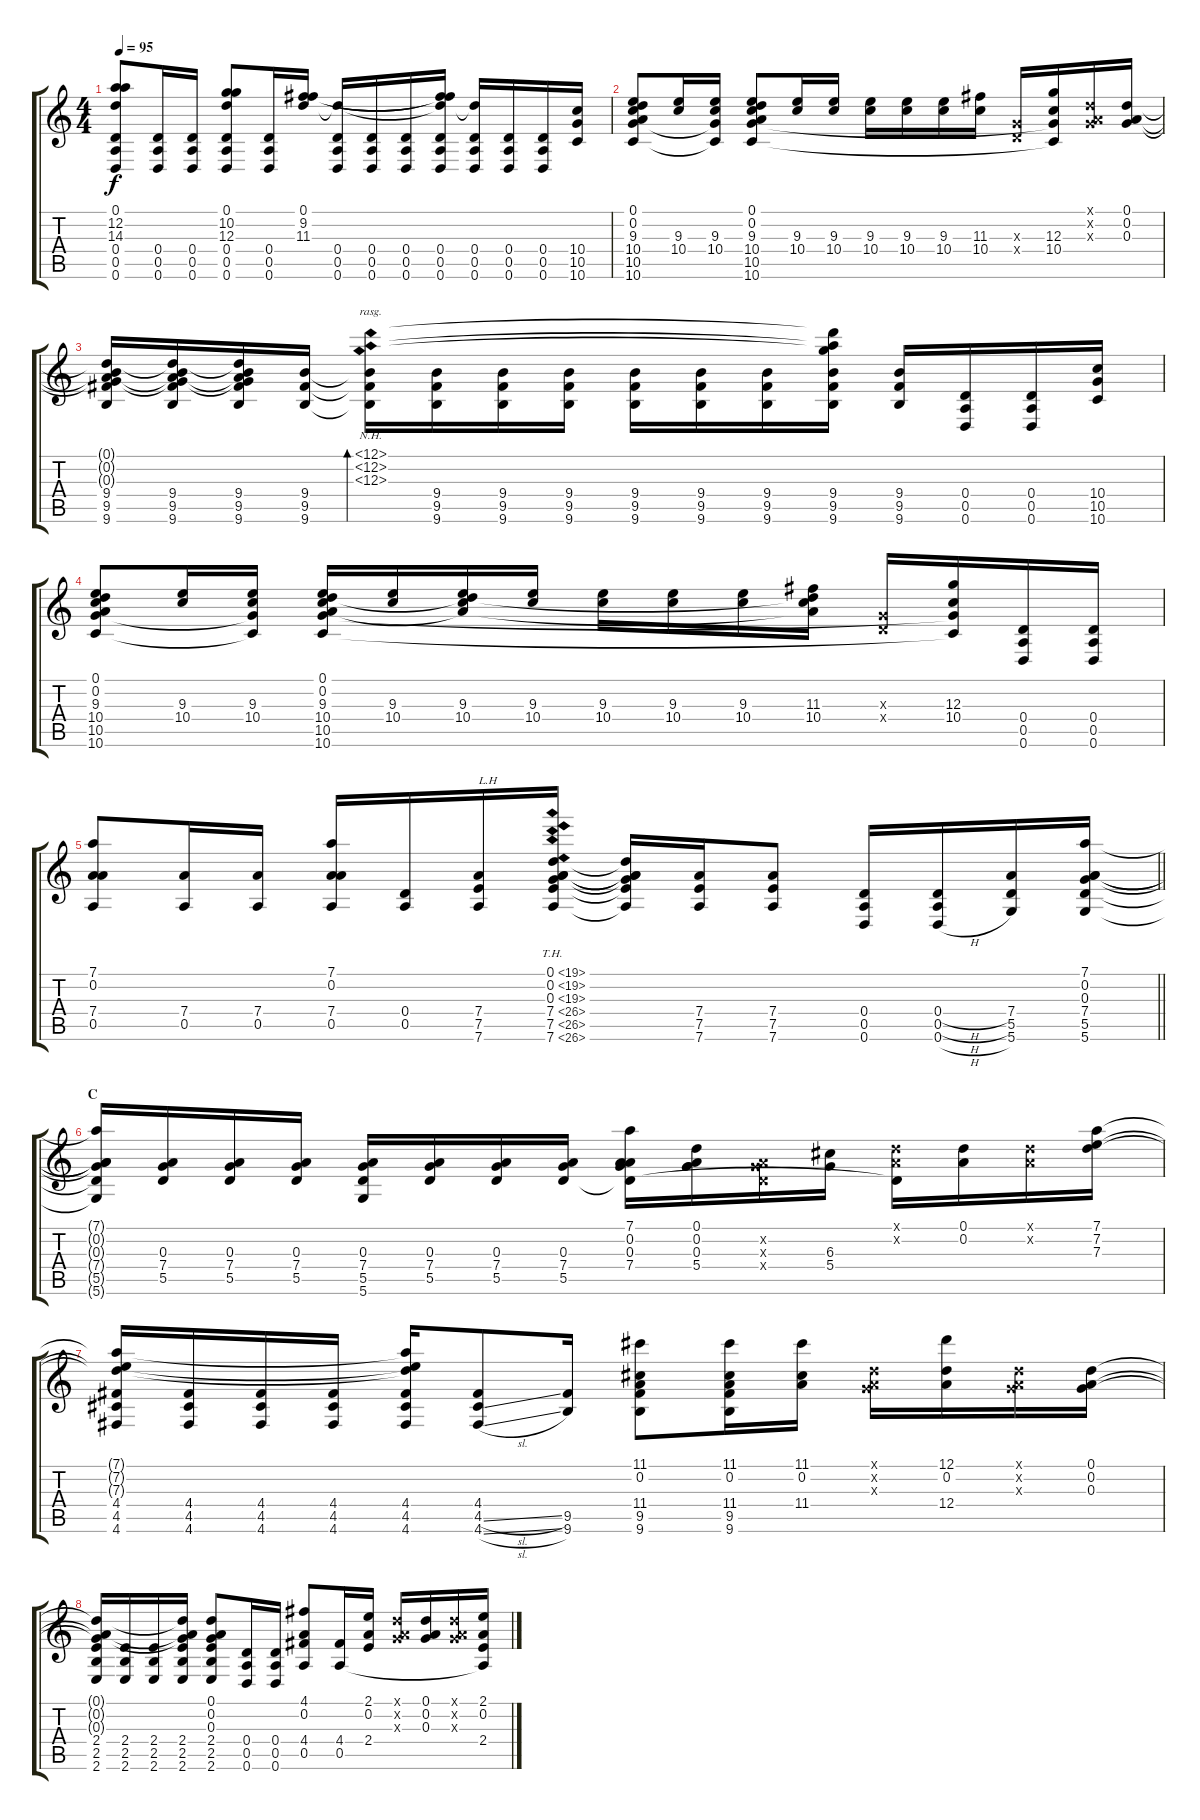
\track "" {instrument acousticguitarsteel}
\staff {score tabs}
\tuning (D4 A3 G3 D3 A2 D2) {hide}
\ts (4 4)
\tempo 95
\clef g2
\ks c
(0.1 12.2 14.3 0.4 0.5 0.6).8{dy f} (0.4 0.5 0.6).16 (0.4 0.5 0.6).16 (0.1 10.2 12.3 0.4 0.5 0.6).8 (0.4 0.5 0.6).16 (0.1 9.2 11.3).16 (0.1{t} 0.4 0.5 0.6).16 (0.4 0.5 0.6).16 (0.4 0.5 0.6).16 (0.1{t} 9.2{t} 11.3{t} 0.4 0.5 0.6).16 (0.1{t} 0.4 0.5 0.6).16 (0.4 0.5 0.6).16 (0.4 0.5 0.6).16 (10.4 10.5 10.6).16 |
(0.1 0.2 9.3 10.4 10.5 10.6).8 (9.3 10.4).16 (9.3 10.4 10.5{t} 10.6{t}).16 (0.1 0.2 9.3 10.4 10.5 10.6).8 (9.3 10.4).16 (9.3 10.4).16 (9.3 10.4).16 (9.3 10.4).16 (9.3 10.4).16 (11.3 10.4).16 (0.3{x} 0.4{x}).16 (12.3 10.4 10.5{t} 10.6{t}).16 (0.1{x} 0.2{x} 0.3{x}).16 (0.1 0.2 0.3).16 |
(0.1{t} 0.2{t} 0.3{t} 9.4 9.5 9.6).16 (0.1{t} 0.2{t} 0.3{t} 9.4 9.5 9.6).16 (0.1{t} 0.2{t} 0.3{t} 9.4 9.5 9.6).16 (9.4 9.5 9.6).16 (12.1{nh} 12.2{nh} 12.3{nh} 9.4{t} 9.5{t} 9.6{t}).16{bd 120 rasg ii} (9.4 9.5 9.6).16 (9.4 9.5 9.6).16 (9.4 9.5 9.6).16 (9.4 9.5 9.6).16 (9.4 9.5 9.6).16 (9.4 9.5 9.6).16 (12.1{t} 12.2{t} 12.3{t} 9.4 9.5 9.6).16 (9.4 9.5 9.6).16 (0.4 0.5 0.6).16 (0.4 0.5 0.6).16 (10.4 10.5 10.6).16 |
(0.1 0.2 9.3 10.4 10.5 10.6).8 (9.3 10.4).16 (9.3 10.4 10.5{t} 10.6{t}).16 (0.1 0.2 9.3 10.4 10.5 10.6).16 (9.3 10.4).16 (0.1{t} 0.2{t} 9.3 10.4).16 (9.3 10.4).16 (9.3 10.4).16 (9.3 10.4).16 (9.3 10.4).16 (0.1{t} 0.2{t} 11.3 10.4).16 (0.3{x} 0.4{x}).16 (12.3 10.4 10.5{t} 10.6{t}).16 (0.4 0.5 0.6).16 (0.4 0.5 0.6).16 |
\barLineRight lightlight
(7.1 0.2 7.4 0.5).8 (7.4 0.5).16 (7.4 0.5).16 (7.1 0.2 7.4 0.5).16 (0.4 0.5).16 (7.4 7.5 7.6).16{txt "L.H"} (0.1{th 19} 0.2{th 19} 0.3{th 19} 7.4{th 19} 7.5{th 19} 7.6{th 19}).16 (0.1{t} 0.2{t} 0.3{t} 7.4{t} 7.5{t} 7.6{t}).16 (7.4 7.5 7.6).16 (7.4 7.5 7.6).8 (0.4 0.5 0.6).16 (0.4{h} 0.5{h} 0.6{h}).16 (7.4 5.5 5.6).16 (7.1 0.2 0.3 7.4 5.5 5.6).16 |
\section ("" "C")
(7.1{t} 0.2{t} 0.3{t} 7.4{t} 5.5{t} 5.6{t}).16 (0.3 7.4 5.5).16 (0.3 7.4 5.5).16 (0.3 7.4 5.5).16 (0.3 7.4 5.5 5.6).16 (0.3 7.4 5.5).16 (0.3 7.4 5.5).16 (0.3 7.4 5.5).16 (7.1 0.2 0.3 7.4 5.5{t}).16 (0.1 0.2 0.3 5.4).16 (0.2{x} 0.3{x} 0.4{x}).16 (6.3 5.4).16 (0.1{x} 0.2{x} 5.5{t}).16 (0.1 0.2).16 (0.1{x} 0.2{x}).16 (7.1 7.2 7.3).16 |
(7.1{t} 7.2{t} 7.3{t} 4.4 4.5 4.6).16 (4.4 4.5 4.6).16 (4.4 4.5 4.6).16 (4.4 4.5 4.6).16 (7.1{t} 7.2{t} 7.3{t} 4.4 4.5 4.6).16 (4.4 4.5{sl} 4.6{sl}).8 (9.5 9.6).16 (11.1 0.2 11.4 9.5 9.6).8 (11.1 0.2 11.4 9.5 9.6).16 (11.1 0.2 11.4).16 (0.1{x} 0.2{x} 0.3{x}).16 (12.1 0.2 12.4).16 (0.1{x} 0.2{x} 0.3{x}).16 (0.1 0.2 0.3).16 |
(0.1{t} 0.2{t} 0.3{t} 2.4 2.5 2.6).16 (2.4 2.5 2.6).16 (2.4 2.5 2.6).16 (0.1{t} 0.2{t} 0.3{t} 2.4 2.5 2.6).16 (0.1 0.2 0.3 2.4 2.5 2.6).8 (0.4 0.5 0.6).16 (0.4 0.5 0.6).16 (4.1 0.2 4.4 0.5).8 (4.4 0.5).16 (2.1 0.2 2.4).16 (0.1{x} 0.2{x} 0.3{x}).16 (0.1 0.2 0.3).16 (0.1{x} 0.2{x} 0.3{x}).16 (2.1{sl} 0.2 2.4{sl} 0.5{t}).16
